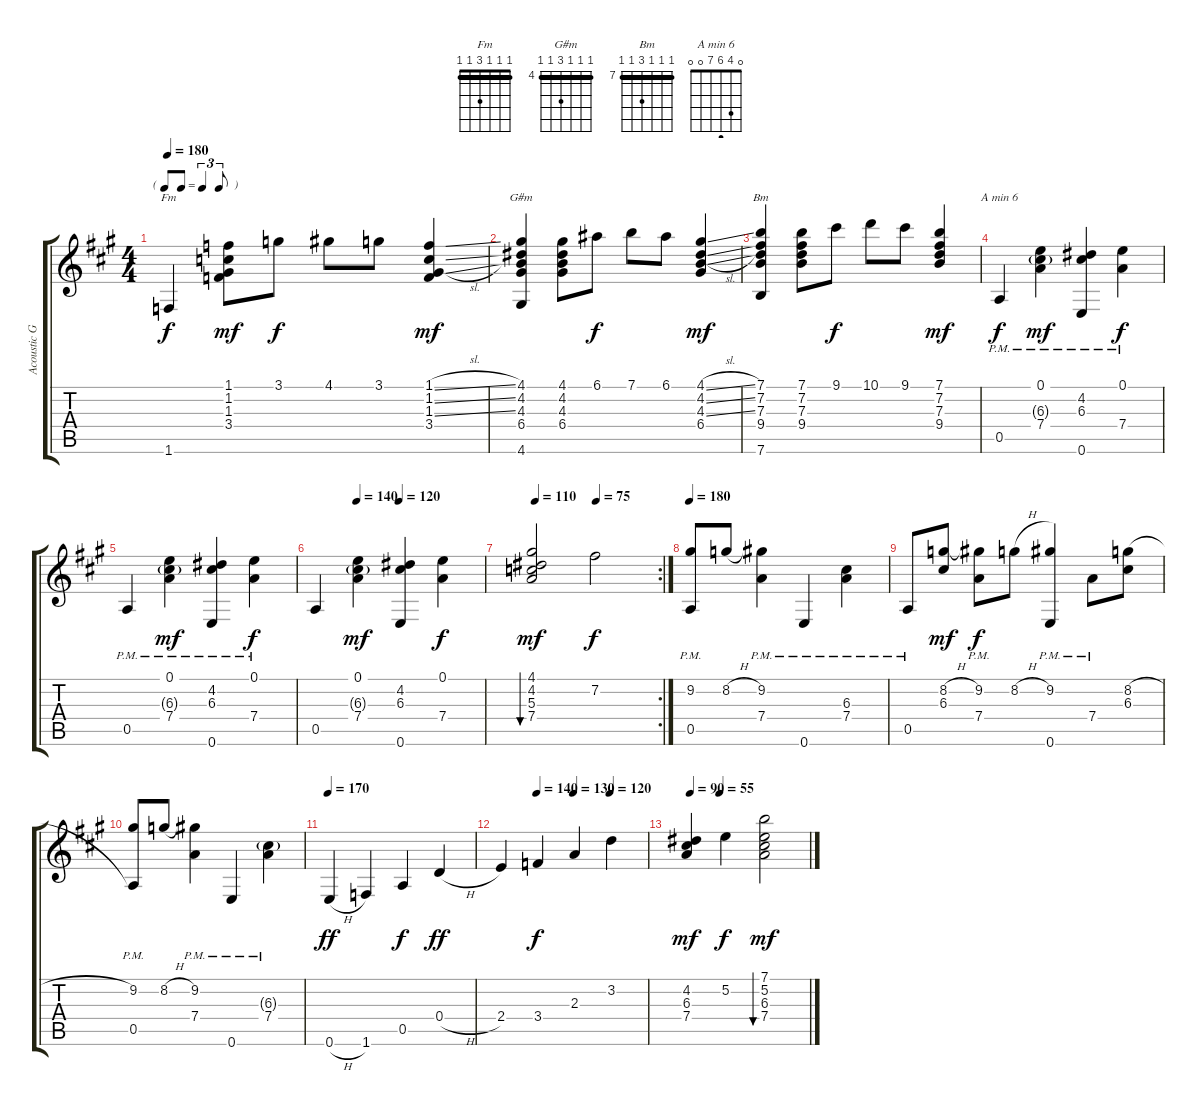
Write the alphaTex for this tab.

\track ("Acoustic Guitar " "Acoustic G") {instrument acousticguitarnylon}
\staff {score tabs}
\tuning (E4 B3 G3 D3 A2 E2) {hide}
\chord ("Fm" 1 1 1 3 1 1) {barre 1}
\chord ("G#m" 4 4 4 6 4 4) {firstfret 4 barre 4}
\chord ("Bm" 7 7 7 9 7 7) {firstfret 7 barre 7}
\chord ("A min 6" 0 4 6 7 0 0)
\ts (4 4)
\tf triplet8th
\tempo 180
\clef g2
\ks a
1.6.4{ch "Fm" dy f} (1.1 1.2 1.3 3.4).8{dy mf} 3.1.8{dy f} 4.1.8 3.1.8 (1.1{sl} 1.2{sl} 1.3{sl} 3.4).4{dy mf beam Up} |
(4.1 4.2 4.3 6.4 4.6).4{ch "G#m" beam Up} (4.1 4.2 4.3 6.4).8 6.1.8{dy f} 7.1.8 6.1.8 (4.1{sl} 4.2{sl} 4.3{sl} 6.4).4{dy mf beam Up} |
(7.1 7.2 7.3 9.4 7.6).4{ch "Bm" beam Up} (7.1 7.2 7.3 9.4).8 9.1.8{dy f} 10.1.8 9.1.8 (7.1 7.2 7.3 9.4).4{dy mf beam Up} |
0.5{pm}.4{ch "A min 6" dy f} (0.1 6.3{g} 7.4{pm}).4{dy mf} (4.2 6.3 0.6{pm}).4 (0.1 7.4{pm}).4{dy f} |
0.5{pm}.4 (0.1 6.3{g} 7.4{pm}).4{dy mf} (4.2 6.3 0.6{pm}).4 (0.1 7.4{pm}).4{dy f} |
\tempo (140 0.25)
\tempo (120 0.5)
0.5.4 (0.1 6.3{g} 7.4).4{dy mf} (4.2 6.3 0.6).4 (0.1 7.4).4{dy f} |
\rc 2
\tempo 110
\tempo (75 0.5)
(4.1 4.2 5.3 7.4).2{bu 60 dy mf beam Up} 7.2.2{dy f} |
\tempo 180
(9.2 0.5{pm}).8 8.2{h}.8 (9.2 7.4{pm}).4 0.6{pm}.4 (6.3 7.4{pm}).4 |
0.5{pm}.8 (8.2{h} 6.3).8{dy mf} (9.2 7.4{pm}).8{dy f} 8.2{h}.8 (9.2 0.6{pm}).4 7.4{pm}.8 (8.2{h} 6.3).8 |
(9.2 0.5{pm}).8 8.2{h}.8 (9.2 7.4{pm}).4 0.6{pm}.4 (6.3{g} 7.4{pm}).4 |
\tempo 170
0.6{h}.4{dy ff} 1.6.4 0.5.4{dy f} 0.4{h}.4{dy ff} |
\tempo (140 0.25)
\tempo (130 0.5)
\tempo (120 0.75)
2.4.4 3.4.4{dy f} 2.3.4{beam Up} 3.2.4 |
\tempo 90
\tempo (55 0.25)
(4.2 6.3 7.4).4{dy mf beam Up} 5.2.4{dy f} (7.1 5.2 6.3 7.4).2{bu 240 dy mf}
